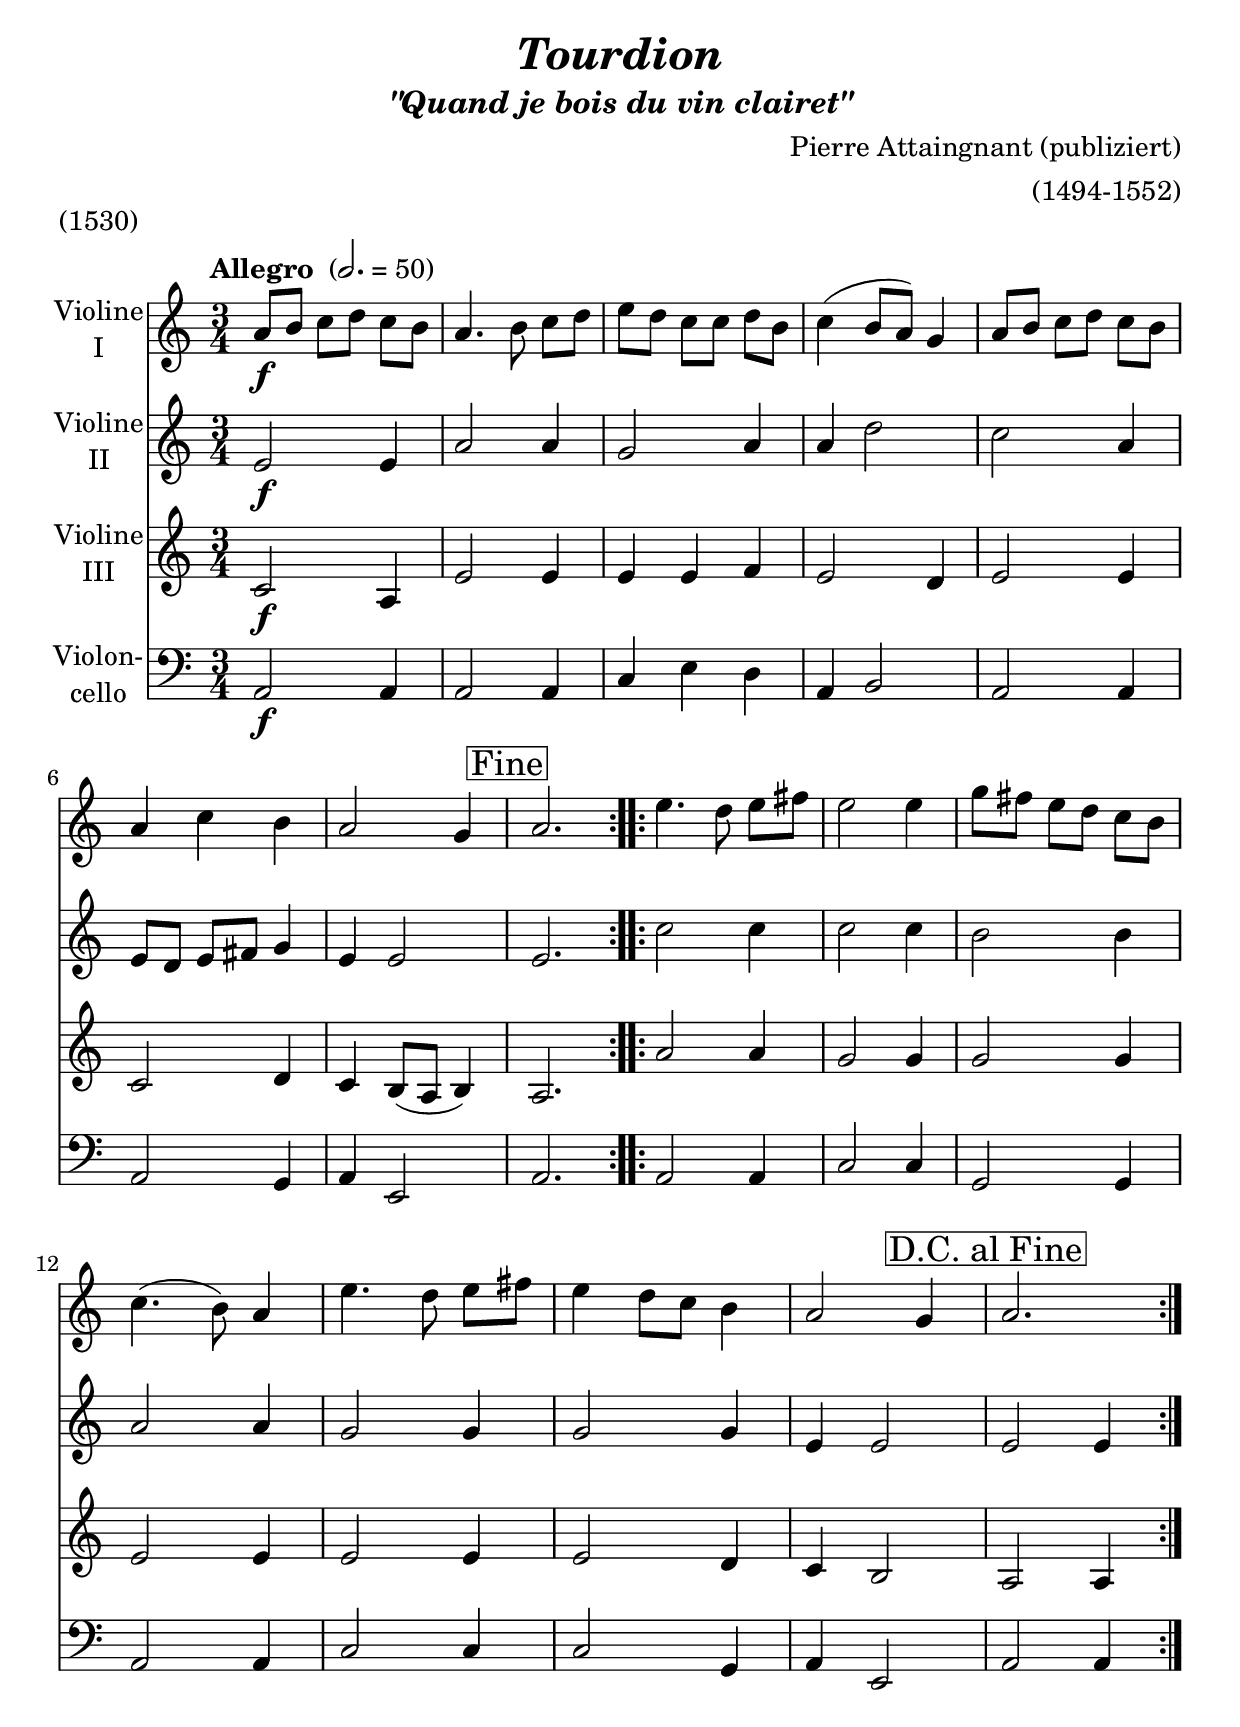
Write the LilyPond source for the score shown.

\version "2.18.2"
\include "deutsch.ly"

#(set-global-staff-size 24)

\header {
  title     = \markup \bold \italic "Tourdion"
  subtitle  = \markup \italic "\"Quand je bois du vin clairet\""
  composer  = "Pierre Attaingnant (publiziert)"
  arranger  = "(1494-1552)"
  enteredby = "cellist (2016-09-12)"
  piece     = "(1530)"
}

voiceconsts = {
  \key g \major
  \time 3/4
  \clef "treble"
  \numericTimeSignature
%  \compressFullBarRests
  \set tupletSpannerDuration = #(ly:make-moment 1 4)
  % Set default beaming for all staves
  \set Timing.beamExceptions = #'()
  \set Timing.baseMoment     = #(ly:make-moment 1 4)
  \set Timing.beatStructure  = #'(1 1 1)
  \tempo "Allegro " 2.=50
}

mifl = "flute"
mist = "string ensemble 1"
miba = "bassoon"
%mist = "trumpet"
%miba = "trombone"
%mikl = "acoustic grand"
mikl = "harpsichord"

dcaf = \mark \markup \box "D.C. al Fine"
fine = \mark \markup \box "Fine"

va = \relative c'' {
  \voiceconsts

  \repeat volta 2 {
    e8\f fis g a g fis
    e4. fis8 g a
    h a g g a fis
    g4( fis8 e) d4

    e8 fis g a g fis
    e4 g fis
    e2 d4
    \fine e2.
  }
  \repeat volta 2 {
    h'4. a8 h cis
    h2 h4
    d8 cis h a g fis
    g4.( fis8) e4

    h'4. a8 h cis
    h4 a8 g fis4
    e2 d4
    \dcaf e2.
  }
}

vb = \relative c'' {
  \voiceconsts

  \repeat volta 2 {
    h2\f h4
    e2 e4
    d2 e4
    e a2

    g e4
    h8 a h cis d4
    h h2
    \fine h2.
  }
  \repeat volta 2 {
    g'2 g4
    g2 g4
    fis2 fis4
    e2 e4

    d2 d4
    d2 d4
    h h2
    \dcaf h h4
  }
}

vc = \relative c'' {
  \voiceconsts

  \repeat volta 2 {
    g2\f e4
    h'2 h4
    h h c
    h2 a4

    h2 h4
    g2 a4
    g fis8( e fis4)
    \fine e2.
  }
  \repeat volta 2 {
    e'2 e4
    d2 d4
    d2 d4
    h2 h4

    h2 h4
    h2 a4
    g fis2
    \dcaf e e4
  }
}

vd = \relative c {
  \voiceconsts
  \clef "bass"
  
  \repeat volta 2 {
    e2\f e4
    e2 e4
    g h a
    e fis2

    e e4
    e2 d4
    e h2
    \fine e2.
  }
  \repeat volta 2 {
    e2 e4
    g2 g4
    d2 d4
    e2 e4

    g2 g4
    g2 d4
    e h2
    \dcaf e e4
  }
}


music = <<
      \new Staff {
        \set Staff.midiInstrument = \mist
        \set Staff.instrumentName = \markup \center-column { "Violine" "I" }
        \transpose g c { \va }
      }

      \new Staff {
        \set Staff.midiInstrument = \mist
        \set Staff.instrumentName = \markup \center-column { "Violine" "II" }
        \transpose g c { \vb }
      }

      \new Staff {
        \set Staff.midiInstrument = \mist
        \set Staff.instrumentName = \markup \center-column { "Violine" "III" }
        \transpose g c { \vc }
      }

      \new Staff {
        \set Staff.midiInstrument = \miba
        \set Staff.instrumentName = \markup \center-column { "Violon-" "cello" }
        \transpose g c { \vd }
      }
>>

\book {
  \score {
   \music
    \layout {}
  }

  \score {
    \unfoldRepeats \music

    \midi {
      \context {
        \Score
      }
    }
  }
}
